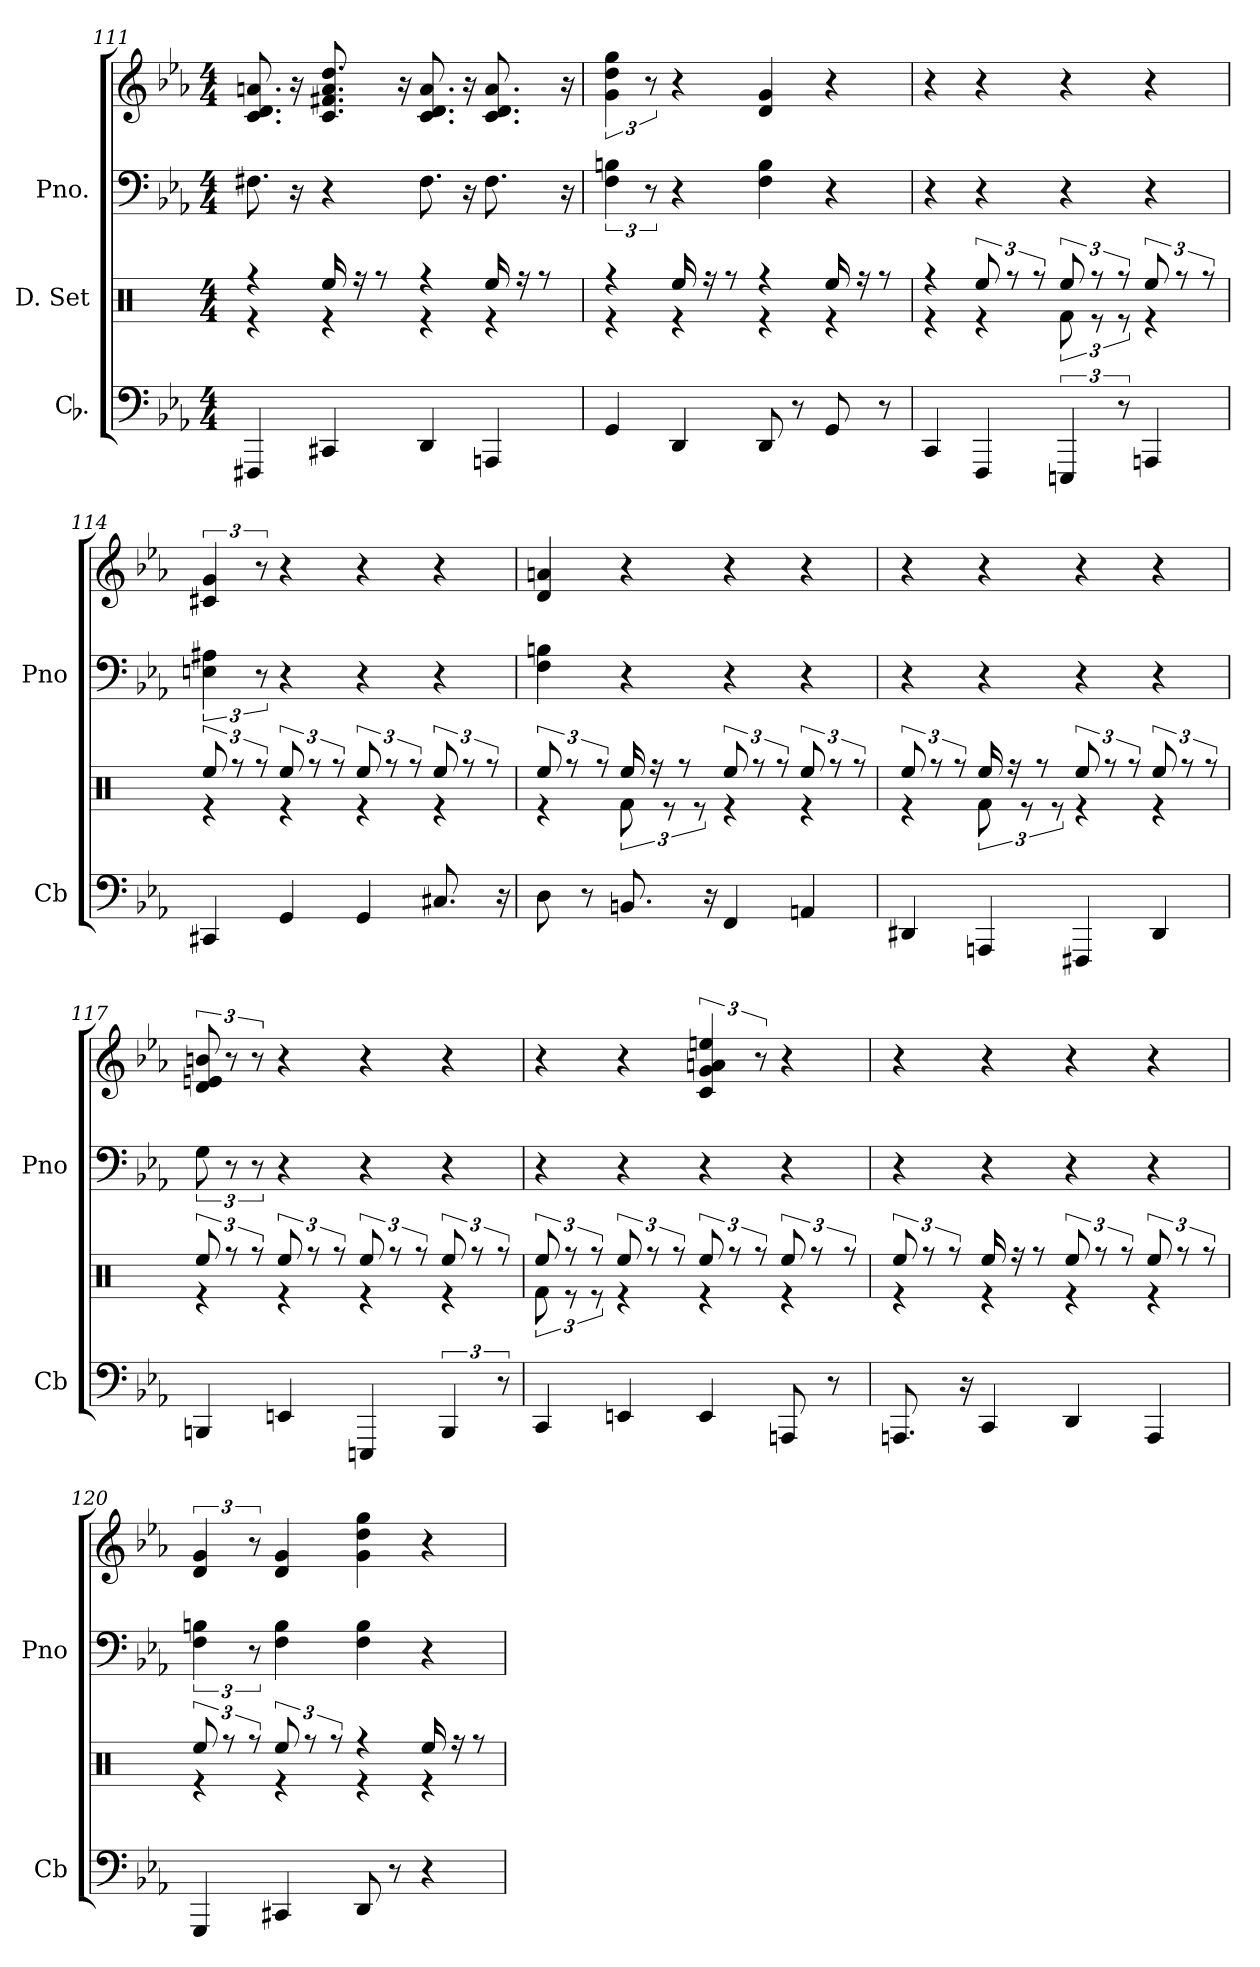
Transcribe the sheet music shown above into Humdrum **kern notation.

**kern	**kern	**kern	**kern
*part3	*part2	*part1	*part1
*staff4	*staff3	*staff2	*staff1
*I"Cb.	*I"D. Set	*I"Pno.	*
*I'Cb	*	*I'Pno	*
*clefF4	*clefX	*clefF4	*clefG2
*k[b-e-a-]	*k[]	*k[b-e-a-]	*k[b-e-a-]
*M4/4	*M4/4	*M4/4	*M4/4
=111	=111	=111	=111
*	*^	*	*
4FFF#X	4re	4rff	8.F#X	8.c 8.d 8.an
.	.	.	16r	16r
4CC#X	4re	16Ree/	4r	8.c 8.f#X 8.a 8.dd
.	.	16rff	.	.
.	.	8rff	.	.
.	.	.	.	16r
4DD	4re	4rff	8.F#	8.c 8.d 8.a
.	.	.	16r	16r
4AAAn	4re	16Ree/	8.F#	8.c 8.d 8.a
.	.	16rff	.	.
.	.	8rff	.	.
.	.	.	16r	16r
=112	=112	=112	=112	=112
4GG	4re	4rff	6F 6Bn	6g 6dd 6gg
.	.	.	12r	12r
4DD	4re	16Ree/	4r	4r
.	.	16rff	.	.
.	.	8rff	.	.
8DD	4re	4rff	4F 4B	4d 4g
8r	.	.	.	.
8GG	4re	16Ree/	4r	4r
.	.	16rff	.	.
8r	.	8rff	.	.
=113	=113	=113	=113	=113
4CC	4re	4rff	4r	4r
4FFF	4re	12Ree/	4r	4r
.	.	12rff	.	.
.	.	12rff	.	.
6EEEn	12Rf\	12Ree/	4r	4r
.	12re	12rff	.	.
12r	12re	12rff	.	.
4AAAn	4re	12Ree/	4r	4r
.	.	12rff	.	.
.	.	12rff	.	.
=114	=114	=114	=114	=114
4CC#X	4re	12Ree/	6En 6A#X	6c#X 6g
.	.	12rff	.	.
.	.	12rff	12r	12r
4GG	4re	12Ree/	4r	4r
.	.	12rff	.	.
.	.	12rff	.	.
4GG	4re	12Ree/	4r	4r
.	.	12rff	.	.
.	.	12rff	.	.
8.C#X	4re	12Ree/	4r	4r
.	.	12rff	.	.
.	.	12rff	.	.
16r	.	.	.	.
=115	=115	=115	=115	=115
8D	4re	12Ree/	4F 4Bn	4d 4an
.	.	12rff	.	.
8r	.	.	.	.
.	.	12rff	.	.
8.BBn	12Rf\	16Ree/	4r	4r
.	.	16rff	.	.
.	12re	.	.	.
.	.	8rff	.	.
.	12re	.	.	.
16r	.	.	.	.
4FF	4re	12Ree/	4r	4r
.	.	12rff	.	.
.	.	12rff	.	.
4AAn	4re	12Ree/	4r	4r
.	.	12rff	.	.
.	.	12rff	.	.
=116	=116	=116	=116	=116
4DD#X	4re	12Ree/	4r	4r
.	.	12rff	.	.
.	.	12rff	.	.
4AAAn	12Rf\	16Ree/	4r	4r
.	.	16rff	.	.
.	12re	.	.	.
.	.	8rff	.	.
.	12re	.	.	.
4FFF#X	4re	12Ree/	4r	4r
.	.	12rff	.	.
.	.	12rff	.	.
4DD#	4re	12Ree/	4r	4r
.	.	12rff	.	.
.	.	12rff	.	.
=117	=117	=117	=117	=117
4BBBn	4re	12Ree/	12G	12d 12en 12bn
.	.	12rff	12r	12r
.	.	12rff	12r	12r
4EEn	4re	12Ree/	4r	4r
.	.	12rff	.	.
.	.	12rff	.	.
4EEEn	4re	12Ree/	4r	4r
.	.	12rff	.	.
.	.	12rff	.	.
6BBB	4re	12Ree/	4r	4r
.	.	12rff	.	.
12r	.	12rff	.	.
=118	=118	=118	=118	=118
4CC	12Rf\	12Ree/	4r	4r
.	12re	12rff	.	.
.	12re	12rff	.	.
4EEn	4re	12Ree/	4r	4r
.	.	12rff	.	.
.	.	12rff	.	.
4EE	4re	12Ree/	4r	6c 6g 6an 6een
.	.	12rff	.	.
.	.	12rff	.	12r
8AAAn	4re	12Ree/	4r	4r
.	.	12rff	.	.
8r	.	.	.	.
.	.	12rff	.	.
=119	=119	=119	=119	=119
8.AAAn	4re	12Ree/	4r	4r
.	.	12rff	.	.
.	.	12rff	.	.
16r	.	.	.	.
4CC	4re	16Ree/	4r	4r
.	.	16rff	.	.
.	.	8rff	.	.
4DD	4re	12Ree/	4r	4r
.	.	12rff	.	.
.	.	12rff	.	.
4AAA	4re	12Ree/	4r	4r
.	.	12rff	.	.
.	.	12rff	.	.
=120	=120	=120	=120	=120
4GGG	4re	12Ree/	6F 6Bn	6d 6g
.	.	12rff	.	.
.	.	12rff	12r	12r
4CC#X	4re	12Ree/	4F 4B	4d 4g
.	.	12rff	.	.
.	.	12rff	.	.
8DD	4re	4rff	4F 4B	4g 4dd 4gg
8r	.	.	.	.
4r	4re	16Ree/	4r	4r
.	.	16rff	.	.
.	.	8rff	.	.
*	*v	*v	*	*
=	=	=	=
*-	*-	*-	*-
